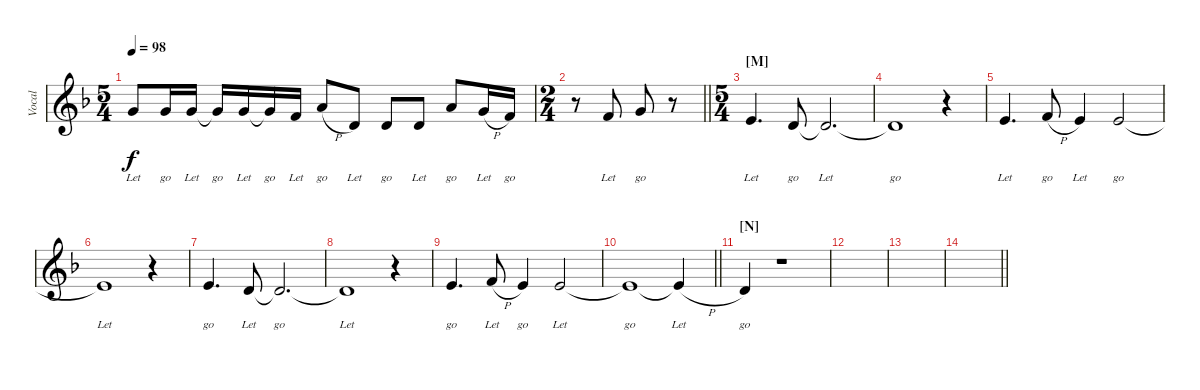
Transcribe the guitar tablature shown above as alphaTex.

\track ("Vocal" "Vocal") {instrument lead2sawtooth}
\staff {score}
\tuning (E4 B3 G3 D3 A2 E2) {hide}
\ts (5 4)
\tempo 98
\clef g2
\ks dminor
8.2.8{lyrics (0 "Let") lyrics (1 "") lyrics (2 "") lyrics (3 "") lyrics (4 "") dy f} 8.2.16{lyrics (0 "go") lyrics (1 "") lyrics (2 "") lyrics (3 "") lyrics (4 "")} 8.2.16{lyrics (0 "Let") lyrics (1 "") lyrics (2 "") lyrics (3 "") lyrics (4 "")} 8.2{t}.16{lyrics (0 "go") lyrics (1 "") lyrics (2 "") lyrics (3 "") lyrics (4 "")} 8.2.16{lyrics (0 "Let") lyrics (1 "") lyrics (2 "") lyrics (3 "") lyrics (4 "")} 8.2{t}.16{lyrics (0 "go") lyrics (1 "") lyrics (2 "") lyrics (3 "") lyrics (4 "")} 6.2.16{lyrics (0 "Let") lyrics (1 "") lyrics (2 "") lyrics (3 "") lyrics (4 "")} 10.2{h}.8{lyrics (0 "go") lyrics (1 "") lyrics (2 "") lyrics (3 "") lyrics (4 "")} 3.2.8{lyrics (0 "Let") lyrics (1 "") lyrics (2 "") lyrics (3 "") lyrics (4 "")} 3.2.8{lyrics (0 "go") lyrics (1 "") lyrics (2 "") lyrics (3 "") lyrics (4 "")} 3.2.8{lyrics (0 "Let") lyrics (1 "") lyrics (2 "") lyrics (3 "") lyrics (4 "")} 5.1.8{lyrics (0 "go") lyrics (1 "") lyrics (2 "") lyrics (3 "") lyrics (4 "")} 3.1{h}.16{lyrics (0 "Let") lyrics (1 "") lyrics (2 "") lyrics (3 "") lyrics (4 "")} 1.1.16{lyrics (0 "go") lyrics (1 "") lyrics (2 "") lyrics (3 "") lyrics (4 "")} |
\ts (2 4)
\barLineRight lightlight
r.8 1.1.8{lyrics (0 "Let") lyrics (1 "") lyrics (2 "") lyrics (3 "") lyrics (4 "")} 3.1.8{lyrics (0 "go") lyrics (1 "") lyrics (2 "") lyrics (3 "") lyrics (4 "")} r.8 |
\ts (5 4)
\section ("" "[M]")
5.2.4{d lyrics (0 "Let") lyrics (1 "") lyrics (2 "") lyrics (3 "") lyrics (4 "")} 3.2.8{lyrics (0 "go") lyrics (1 "") lyrics (2 "") lyrics (3 "") lyrics (4 "")} 3.2{t}.2{d lyrics (0 "Let") lyrics (1 "") lyrics (2 "") lyrics (3 "") lyrics (4 "")} |
3.2{t}.1{lyrics (0 "go") lyrics (1 "") lyrics (2 "") lyrics (3 "") lyrics (4 "")} r.4 |
5.2.4{d lyrics (0 "Let") lyrics (1 "") lyrics (2 "") lyrics (3 "") lyrics (4 "")} 6.2{h}.8{lyrics (0 "go") lyrics (1 "") lyrics (2 "") lyrics (3 "") lyrics (4 "")} 5.2.4{lyrics (0 "Let") lyrics (1 "") lyrics (2 "") lyrics (3 "") lyrics (4 "")} 5.2.2{lyrics (0 "go") lyrics (1 "") lyrics (2 "") lyrics (3 "") lyrics (4 "")} |
5.2{t}.1{lyrics (0 "Let") lyrics (1 "") lyrics (2 "") lyrics (3 "") lyrics (4 "")} r.4 |
5.2.4{d lyrics (0 "go") lyrics (1 "") lyrics (2 "") lyrics (3 "") lyrics (4 "")} 3.2.8{lyrics (0 "Let") lyrics (1 "") lyrics (2 "") lyrics (3 "") lyrics (4 "")} 3.2{t}.2{d lyrics (0 "go") lyrics (1 "") lyrics (2 "") lyrics (3 "") lyrics (4 "")} |
3.2{t}.1{lyrics (0 "Let") lyrics (1 "") lyrics (2 "") lyrics (3 "") lyrics (4 "")} r.4 |
5.2.4{d lyrics (0 "go") lyrics (1 "") lyrics (2 "") lyrics (3 "") lyrics (4 "")} 6.2{h}.8{lyrics (0 "Let") lyrics (1 "") lyrics (2 "") lyrics (3 "") lyrics (4 "")} 5.2.4{lyrics (0 "go") lyrics (1 "") lyrics (2 "") lyrics (3 "") lyrics (4 "")} 5.2.2{lyrics (0 "Let") lyrics (1 "") lyrics (2 "") lyrics (3 "") lyrics (4 "")} |
\barLineRight lightlight
5.2{t}.1{lyrics (0 "go") lyrics (1 "") lyrics (2 "") lyrics (3 "") lyrics (4 "")} 5.2{h t}.4{lyrics (0 "Let") lyrics (1 "") lyrics (2 "") lyrics (3 "") lyrics (4 "")} |
\section ("" "[N]")
3.2.4{lyrics (0 "go") lyrics (1 "") lyrics (2 "") lyrics (3 "") lyrics (4 "")} r.1 |
|
|
\barLineRight lightlight
